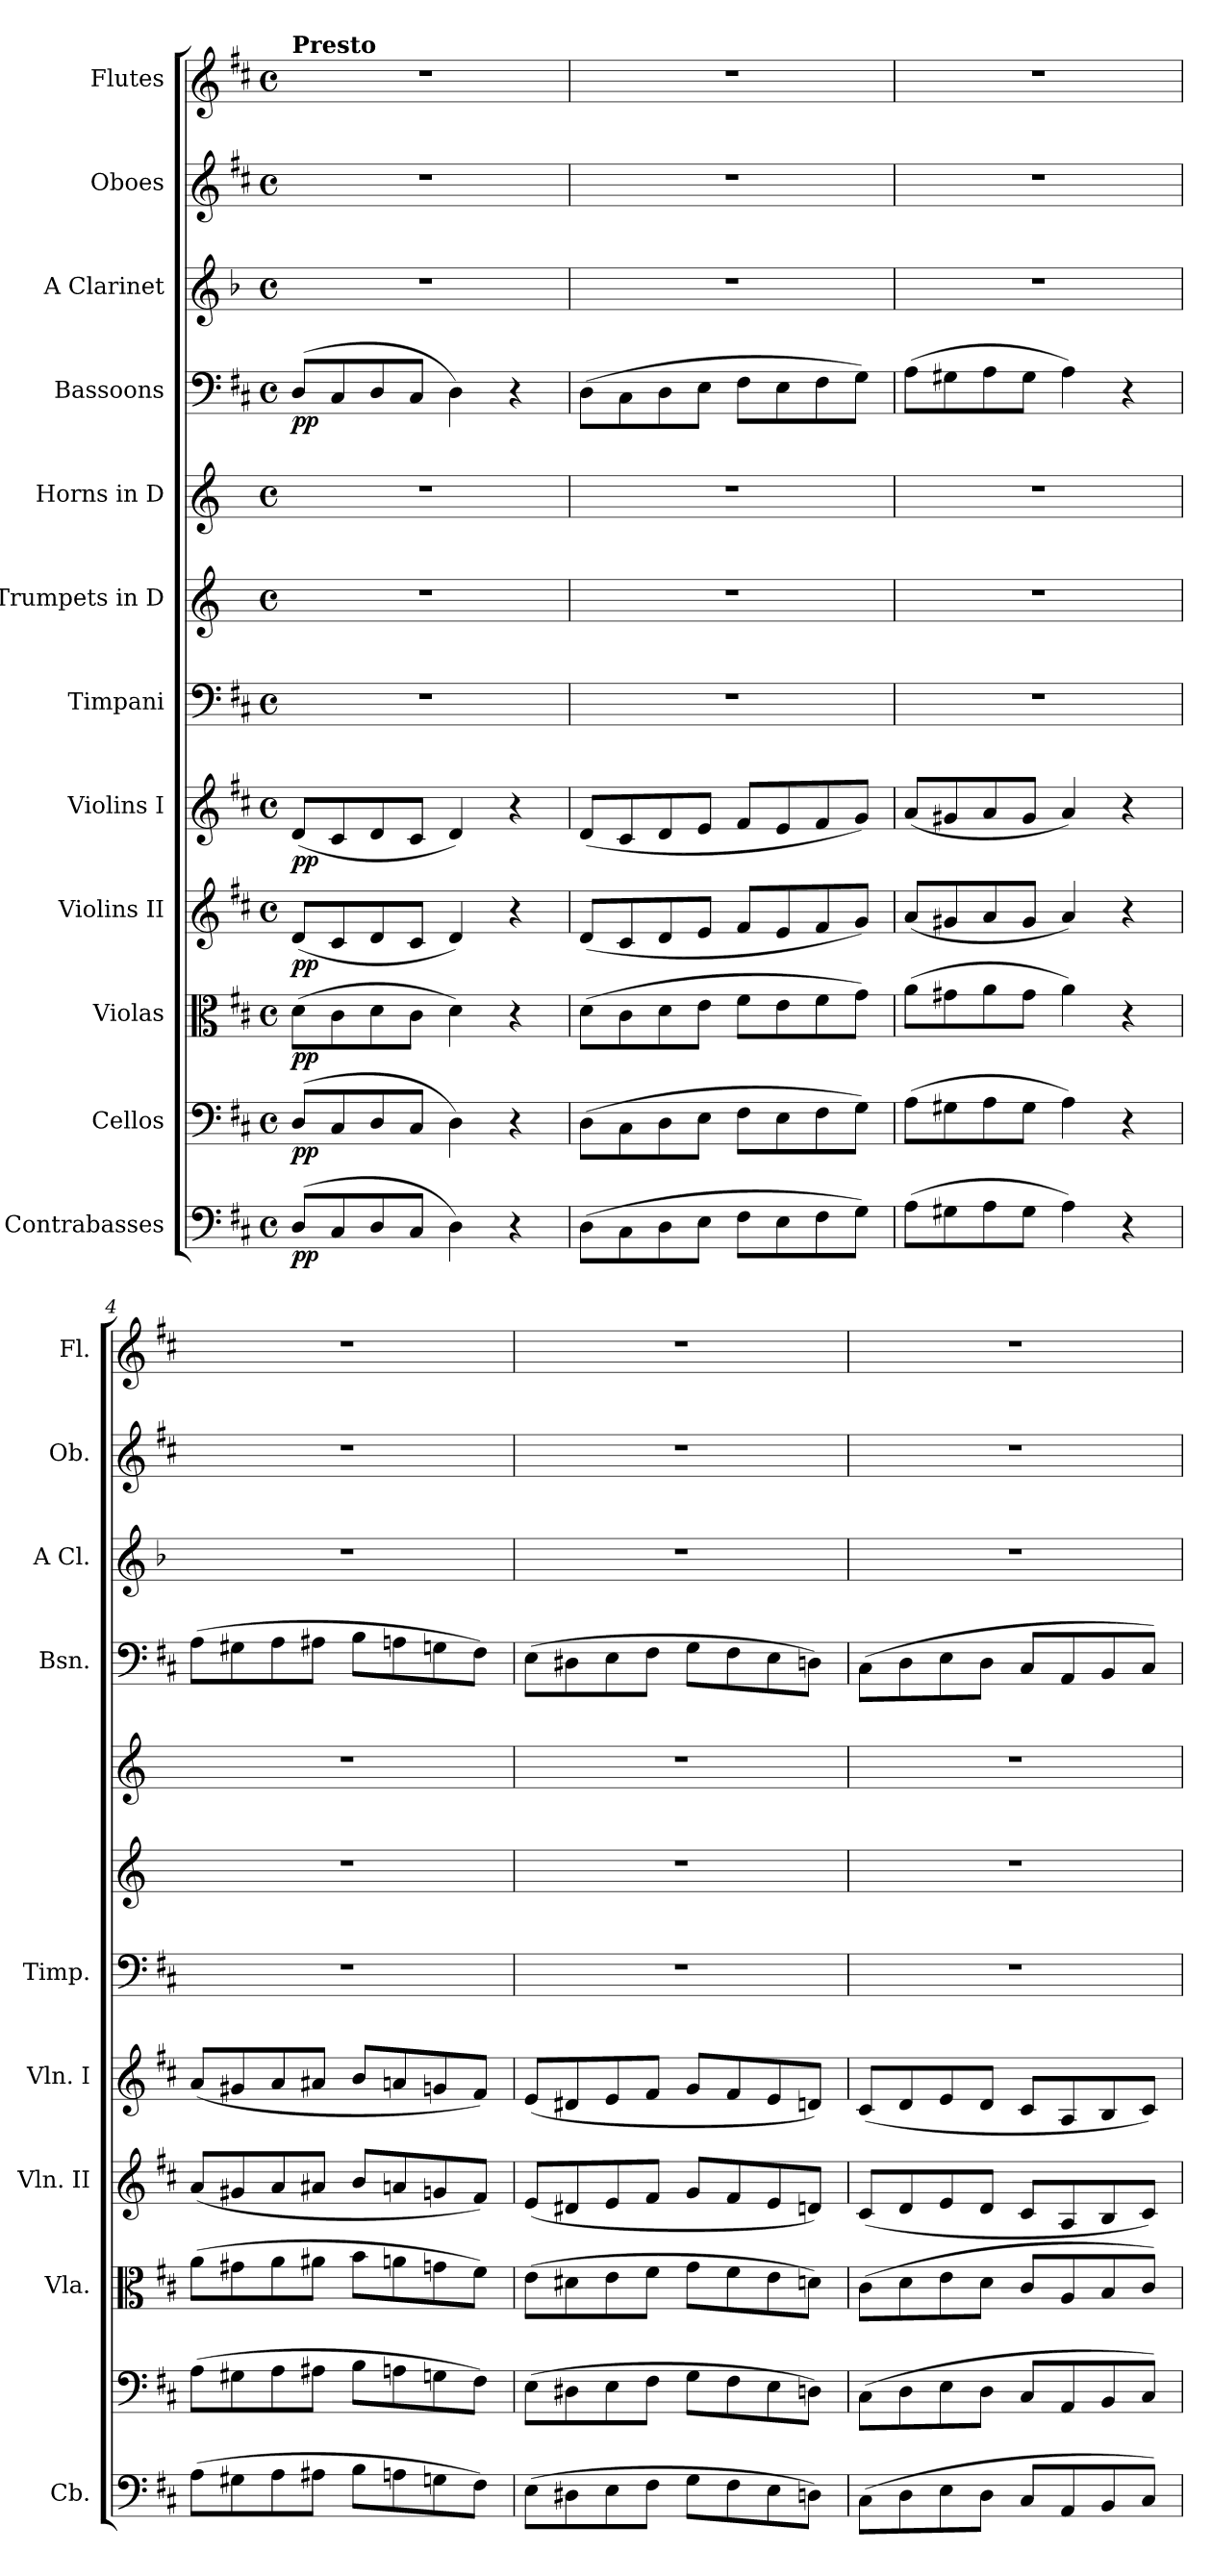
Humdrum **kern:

**kern	**dynam	**kern	**dynam	**kern	**dynam	**kern	**dynam	**kern	**dynam	**kern	**kern	**kern	**kern	**dynam	**kern	**kern	**kern
*part12	*part12	*part11	*part11	*part10	*part10	*part9	*part9	*part8	*part8	*part7	*part6	*part5	*part4	*part4	*part3	*part2	*part1
*staff12	*staff12	*staff11	*staff11	*staff10	*staff10	*staff9	*staff9	*staff8	*staff8	*staff7	*staff6	*staff5	*staff4	*staff4	*staff3	*staff2	*staff1
*I"Contrabasses	*	*I"Cellos	*	*I"Violas	*	*I"Violins II	*	*I"Violins I	*	*I"Timpani	*I"Trumpets in D	*I"Horns in D	*I"Bassoons	*	*I"A Clarinet	*I"Oboes	*I"Flutes
*I'Cb.	*	*	*	*I'Vla.	*	*I'Vln. II	*	*I'Vln. I	*	*I'Timp.	*	*	*I'Bsn.	*	*I'A Cl.	*I'Ob.	*I'Fl.
*clefF4	*	*clefF4	*	*clefC3	*	*clefG2	*	*clefG2	*	*clefF4	*clefG2	*clefG2	*clefF4	*	*clefG2	*clefG2	*clefG2
*ITrd7c12	*	*	*	*	*	*	*	*	*	*	*ITrd-1c-2	*ITrd6c10	*	*	*ITrd2c3	*	*
*k[f#c#]	*	*k[f#c#]	*	*k[f#c#]	*	*k[f#c#]	*	*k[f#c#]	*	*k[f#c#]	*k[f#c#]	*k[f#c#]	*k[f#c#]	*	*k[f#c#]	*k[f#c#]	*k[f#c#]
*M4/4	*	*M4/4	*	*M4/4	*	*M4/4	*	*M4/4	*	*M4/4	*M4/4	*M4/4	*M4/4	*	*M4/4	*M4/4	*M4/4
*met(c)	*	*met(c)	*	*met(c)	*	*met(c)	*	*met(c)	*	*met(c)	*met(c)	*met(c)	*met(c)	*	*met(c)	*met(c)	*met(c)
*MM280	*	*MM280	*	*MM280	*	*MM280	*	*MM280	*	*MM280	*MM280	*MM280	*MM280	*	*MM280	*MM280	*MM280
=1	=1	=1	=1	=1	=1	=1	=1	=1	=1	=1	=1	=1	=1	=1	=1	=1	=1
!	!	!	!	!	!	!	!	!	!	!	!	!	!	!	!	!	!LO:TX:a:B:t=Presto
!	!LO:DY:b	!	!LO:DY:b	!	!LO:DY:b	!	!LO:DY:b	!	!LO:DY:b	!	!	!	!	!LO:DY:b	!	!	!
(<8DD/L	pp	(<8D/L	pp	(<8d\L	pp	(<8d/L	pp	(<8d/L	pp	1r	1r	1r	(<8D/L	pp	1r	1r	1r
8CC#/	.	8C#/	.	8c#\	.	8c#/	.	8c#/	.	.	.	.	8C#/	.	.	.	.
8DD/	.	8D/	.	8d\	.	8d/	.	8d/	.	.	.	.	8D/	.	.	.	.
8CC#/J	.	8C#/J	.	8c#\J	.	8c#/J	.	8c#/J	.	.	.	.	8C#/J	.	.	.	.
4DD\)	.	4D\)	.	4d\)	.	4d/)	.	4d/)	.	.	.	.	4D\)	.	.	.	.
4r	.	4r	.	4r	.	4r	.	4r	.	.	.	.	4r	.	.	.	.
=2	=2	=2	=2	=2	=2	=2	=2	=2	=2	=2	=2	=2	=2	=2	=2	=2	=2
(>8DD\L	.	(>8D\L	.	(>8d\L	.	(<8d/L	.	(<8d/L	.	1r	1r	1r	(>8D\L	.	1r	1r	1r
8CC#\	.	8C#\	.	8c#\	.	8c#/	.	8c#/	.	.	.	.	8C#\	.	.	.	.
8DD\	.	8D\	.	8d\	.	8d/	.	8d/	.	.	.	.	8D\	.	.	.	.
8EE\J	.	8E\J	.	8e\J	.	8e/J	.	8e/J	.	.	.	.	8E\J	.	.	.	.
8FF#\L	.	8F#\L	.	8f#\L	.	8f#/L	.	8f#/L	.	.	.	.	8F#\L	.	.	.	.
8EE\	.	8E\	.	8e\	.	8e/	.	8e/	.	.	.	.	8E\	.	.	.	.
8FF#\	.	8F#\	.	8f#\	.	8f#/	.	8f#/	.	.	.	.	8F#\	.	.	.	.
8GG\J)	.	8G\J)	.	8g\J)	.	8g/J)	.	8g/J)	.	.	.	.	8G\J)	.	.	.	.
=3	=3	=3	=3	=3	=3	=3	=3	=3	=3	=3	=3	=3	=3	=3	=3	=3	=3
(>8AA\L	.	(>8A\L	.	(>8a\L	.	(<8a/L	.	(<8a/L	.	1r	1r	1r	(>8A\L	.	1r	1r	1r
8GG#X\	.	8G#X\	.	8g#X\	.	8g#X/	.	8g#X/	.	.	.	.	8G#X\	.	.	.	.
8AA\	.	8A\	.	8a\	.	8a/	.	8a/	.	.	.	.	8A\	.	.	.	.
8GG#\J	.	8G#\J	.	8g#\J	.	8g#/J	.	8g#/J	.	.	.	.	8G#\J	.	.	.	.
4AA\)	.	4A\)	.	4a\)	.	4a/)	.	4a/)	.	.	.	.	4A\)	.	.	.	.
4r	.	4r	.	4r	.	4r	.	4r	.	.	.	.	4r	.	.	.	.
=4	=4	=4	=4	=4	=4	=4	=4	=4	=4	=4	=4	=4	=4	=4	=4	=4	=4
(>8AA\L	.	(>8A\L	.	(>8a\L	.	(<8a/L	.	(<8a/L	.	1r	1r	1r	(>8A\L	.	1r	1r	1r
8GG#X\	.	8G#X\	.	8g#X\	.	8g#X/	.	8g#X/	.	.	.	.	8G#X\	.	.	.	.
8AA\	.	8A\	.	8a\	.	8a/	.	8a/	.	.	.	.	8A\	.	.	.	.
8AA#X\J	.	8A#X\J	.	8a#X\J	.	8a#X/J	.	8a#X/J	.	.	.	.	8A#X\J	.	.	.	.
8BB\L	.	8B\L	.	8b\L	.	8b/L	.	8b/L	.	.	.	.	8B\L	.	.	.	.
8AAn\	.	8An\	.	8an\	.	8an/	.	8an/	.	.	.	.	8An\	.	.	.	.
8GGn\	.	8Gn\	.	8gn\	.	8gn/	.	8gn/	.	.	.	.	8Gn\	.	.	.	.
8FF#\J)	.	8F#\J)	.	8f#\J)	.	8f#/J)	.	8f#/J)	.	.	.	.	8F#\J)	.	.	.	.
=5	=5	=5	=5	=5	=5	=5	=5	=5	=5	=5	=5	=5	=5	=5	=5	=5	=5
(>8EE\L	.	(>8E\L	.	(>8e\L	.	(<8e/L	.	(<8e/L	.	1r	1r	1r	(>8E\L	.	1r	1r	1r
8DD#X\	.	8D#X\	.	8d#X\	.	8d#X/	.	8d#X/	.	.	.	.	8D#X\	.	.	.	.
8EE\	.	8E\	.	8e\	.	8e/	.	8e/	.	.	.	.	8E\	.	.	.	.
8FF#\J	.	8F#\J	.	8f#\J	.	8f#/J	.	8f#/J	.	.	.	.	8F#\J	.	.	.	.
8GG\L	.	8G\L	.	8g\L	.	8g/L	.	8g/L	.	.	.	.	8G\L	.	.	.	.
8FF#\	.	8F#\	.	8f#\	.	8f#/	.	8f#/	.	.	.	.	8F#\	.	.	.	.
8EE\	.	8E\	.	8e\	.	8e/	.	8e/	.	.	.	.	8E\	.	.	.	.
8DDn\J)	.	8Dn\J)	.	8dn\J)	.	8dn/J)	.	8dn/J)	.	.	.	.	8Dn\J)	.	.	.	.
=6	=6	=6	=6	=6	=6	=6	=6	=6	=6	=6	=6	=6	=6	=6	=6	=6	=6
(>8CC#\L	.	(>8C#\L	.	(>8c#\L	.	(<8c#/L	.	(<8c#/L	.	1r	1r	1r	(>8C#\L	.	1r	1r	1r
8DD\	.	8D\	.	8d\	.	8d/	.	8d/	.	.	.	.	8D\	.	.	.	.
8EE\	.	8E\	.	8e\	.	8e/	.	8e/	.	.	.	.	8E\	.	.	.	.
8DD\J	.	8D\J	.	8d\J	.	8d/J	.	8d/J	.	.	.	.	8D\J	.	.	.	.
8CC#/L	.	8C#/L	.	8c#/L	.	8c#/L	.	8c#/L	.	.	.	.	8C#/L	.	.	.	.
8AAA/	.	8AA/	.	8A/	.	8A/	.	8A/	.	.	.	.	8AA/	.	.	.	.
8BBB/	.	8BB/	.	8B/	.	8B/	.	8B/	.	.	.	.	8BB/	.	.	.	.
8CC#/J)	.	8C#/J)	.	8c#/J)	.	8c#/J)	.	8c#/J)	.	.	.	.	8C#/J)	.	.	.	.
=	=	=	=	=	=	=	=	=	=	=	=	=	=	=	=	=	=
*-	*-	*-	*-	*-	*-	*-	*-	*-	*-	*-	*-	*-	*-	*-	*-	*-	*-
